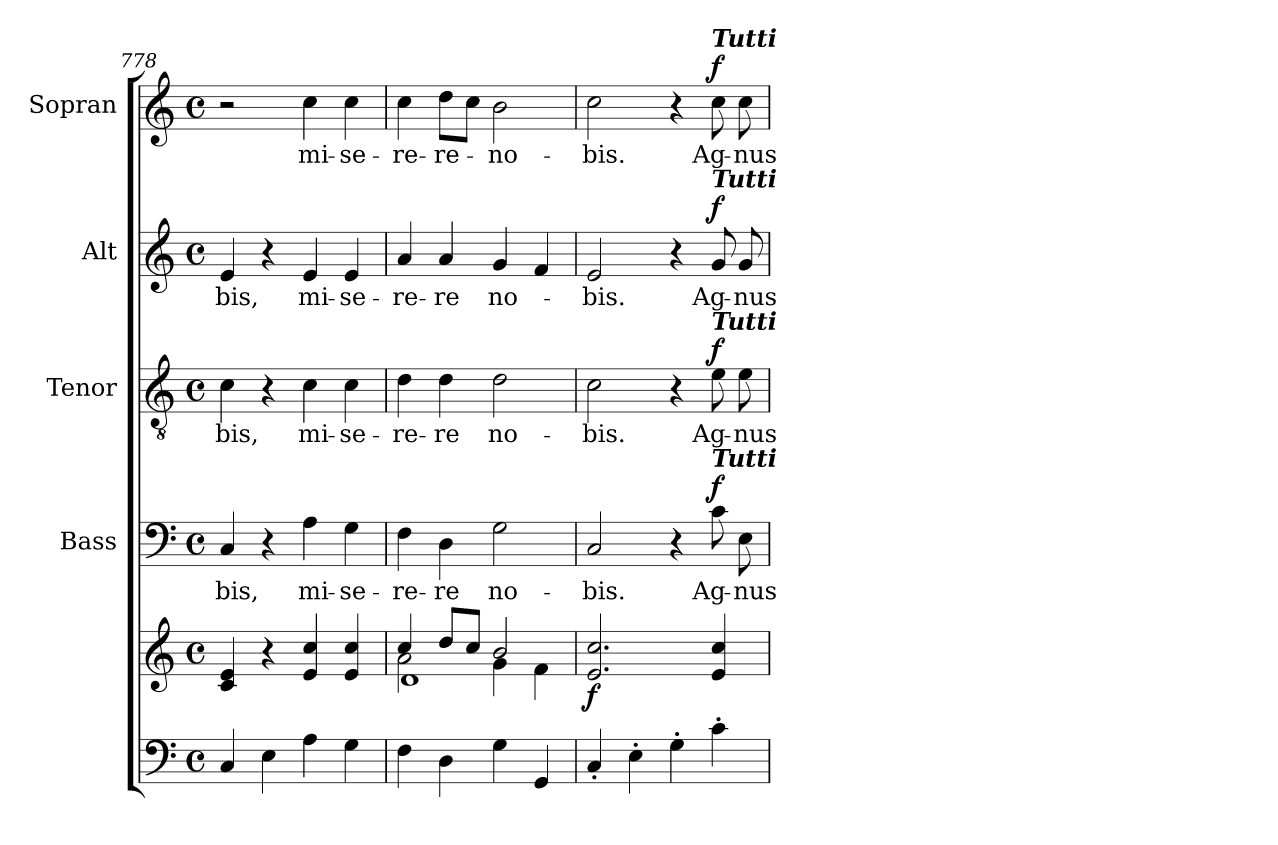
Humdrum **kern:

**kern	**kern	**dynam	**kern	**text	**dynam	**kern	**text	**dynam	**kern	**text	**dynam	**kern	**text	**dynam
*part5	*part5	*part5	*part4	*part4	*part4	*part3	*part3	*part3	*part2	*part2	*part2	*part1	*part1	*part1
*staff6	*staff5	*staff5/6	*staff4	*staff4	*staff4	*staff3	*staff3	*staff3	*staff2	*staff2	*staff2	*staff1	*staff1	*staff1
*	*	*	*I"Bass	*	*	*I"Tenor	*	*	*I"Alt	*	*	*I"Sopran	*	*
*	*	*	*I'B.	*	*	*I'T.	*	*	*I'A.	*	*	*I'S.	*	*
!!LO:LB:g=z
*clefF4	*clefG2	*	*clefF4	*	*	*clefGv2	*	*	*clefG2	*	*	*clefG2	*	*
*k[]	*k[]	*	*k[]	*	*	*k[]	*	*	*k[]	*	*	*k[]	*	*
*C:	*C:	*	*C:	*	*	*C:	*	*	*C:	*	*	*C:	*	*
*M4/4	*M4/4	*	*M4/4	*	*	*M4/4	*	*	*M4/4	*	*	*M4/4	*	*
*met(c)	*met(c)	*	*met(c)	*	*	*met(c)	*	*	*met(c)	*	*	*met(c)	*	*
=778	=778	=778	=778	=778	=778	=778	=778	=778	=778	=778	=778	=778	=778	=778
!	!	!	!	!LO:LY:b	!	!	!LO:LY:b	!	!	!LO:LY:b	!	!	!	!
4C/	4c/ 4e/	.	4C/	-bis,	.	4c\	-bis,	.	4e/	-bis,	.	2r	.	.
4E\	4r	.	4r	.	.	4r	.	.	4r	.	.	.	.	.
!	!	!	!	!LO:LY:b	!	!	!LO:LY:b	!	!	!LO:LY:b	!	!	!LO:LY:b	!
4A\	4e/ 4cc/	.	4A\	mi-	.	4c\	mi-	.	4e/	mi-	.	4cc\	mi-	.
!	!	!	!	!LO:LY:b	!	!	!LO:LY:b	!	!	!LO:LY:b	!	!	!LO:LY:b	!
4G\	4e/ 4cc/	.	4G\	-se-	.	4c\	-se-	.	4e/	-se-	.	4cc\	-se-	.
=779	=779	=779	=779	=779	=779	=779	=779	=779	=779	=779	=779	=779	=779	=779
*	*^	*	*	*	*	*	*	*	*	*	*	*	*	*
*	*	*^	*	*	*	*	*	*	*	*	*	*	*	*	*
!	!	!	!	!	!	!LO:LY:b	!	!	!LO:LY:b	!	!	!LO:LY:b	!	!	!LO:LY:b	!
4F\	4cc/	2a\	1d	.	4F\	-re-	.	4d\	-re-	.	4a/	-re-	.	4cc\	-re-	.
!	!	!	!	!	!	!LO:LY:b	!	!	!LO:LY:b	!	!	!LO:LY:b	!	!	!LO:LY:b	!
4D\	8dd/L	.	.	.	4D\	-re	.	4d\	-re	.	4a/	-re	.	8dd\L	-re-	.
.	8cc/J	.	.	.	.	.	.	.	.	.	.	.	.	8cc\J	.	.
!	!	!	!	!	!	!LO:LY:b	!	!	!LO:LY:b	!	!	!LO:LY:b	!	!	!LO:LY:b	!
4G\	2b/	4g\	.	.	2G\	no-	.	2d\	no-	.	4g/	no-	.	2b\	-no-	.
4GG/	.	4f\	.	.	.	.	.	.	.	.	4f/	.	.	.	.	.
*	*	*v	*v	*	*	*	*	*	*	*	*	*	*	*	*	*
=780	=780	=780	=780	=780	=780	=780	=780	=780	=780	=780	=780	=780	=780	=780	=780
!	!	!	!LO:DY:b	!	!LO:LY:b	!	!	!LO:LY:b	!	!	!LO:LY:b	!	!	!LO:LY:b	!
*	*v	*v	*	*	*	*	*	*	*	*	*	*	*	*	*
4C'</	2.e/ 2.cc/	f	2C/	-bis.	.	2c\	-bis.	.	2e/	-bis.	.	2cc\	-bis.	.
4E'>\	.	.	.	.	.	.	.	.	.	.	.	.	.	.
4G'>\	.	.	4r	.	.	4r	.	.	4r	.	.	4r	.	.
!	!	!	!	!	!	!	!	!	!	!	!	!LO:TX:a:Bi:t=Tutti	!	!
!	!	!	!	!	!	!	!	!	!LO:TX:a:Bi:t=Tutti	!	!	!	!	!
!	!	!	!	!	!	!LO:TX:a:Bi:t=Tutti	!	!	!	!	!	!	!	!
!	!	!	!LO:TX:a:Bi:t=Tutti	!	!	!	!	!	!	!	!	!	!	!
!	!	!	!	!LO:LY:b	!LO:DY:a	!	!LO:LY:b	!LO:DY:a	!	!LO:LY:b	!LO:DY:a	!	!LO:LY:b	!LO:DY:a
4c'>\	4e/ 4cc/	.	8c\	Ag-	f	8e\	Ag-	f	8g/	Ag-	f	8cc\	Ag-	f
!	!	!	!	!LO:LY:b	!	!	!LO:LY:b	!	!	!LO:LY:b	!	!	!LO:LY:b	!
.	.	.	8E\	-nus	.	8e\	-nus	.	8g/	-nus	.	8cc\	-nus	.
=	=	=	=	=	=	=	=	=	=	=	=	=	=	=
*-	*-	*-	*-	*-	*-	*-	*-	*-	*-	*-	*-	*-	*-	*-
